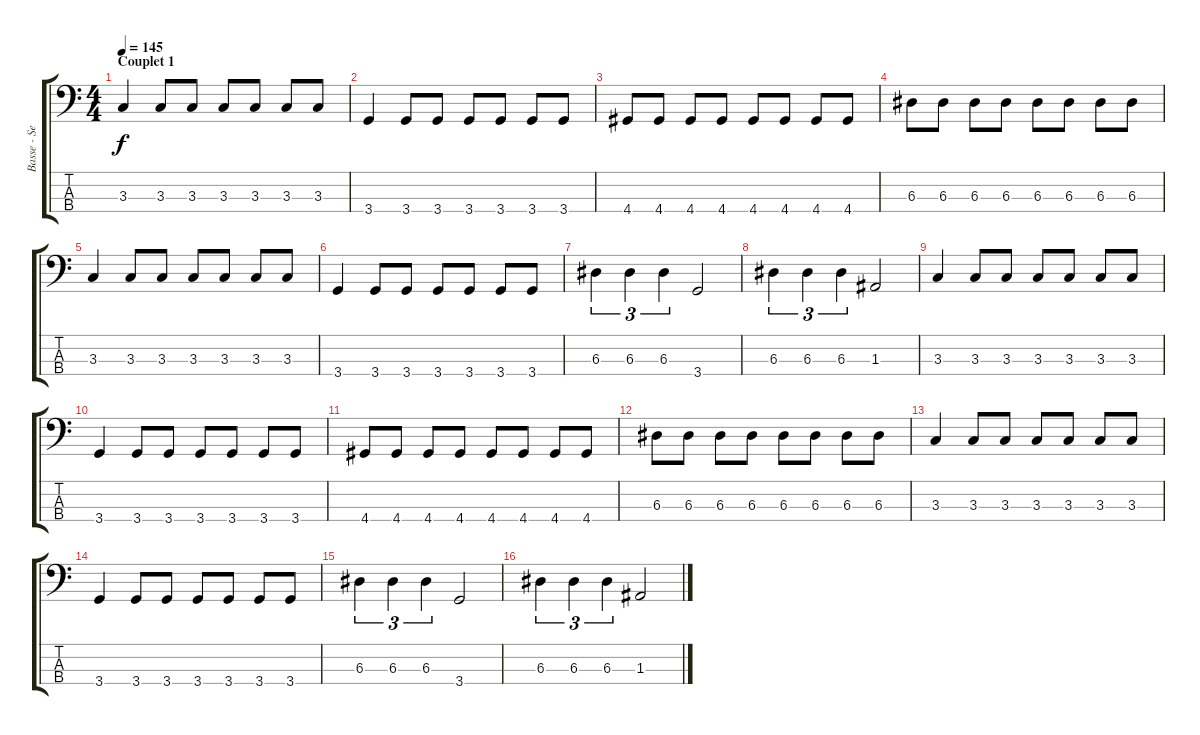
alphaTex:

\track ("Basse - Seb" "Basse - Se") {instrument electricbassfinger}
\staff {score tabs}
\tuning (G2 D2 A1 E1) {hide}
\ts (4 4)
\section ("" "Couplet 1")
\tempo 145
\clef f4
\ks c
3.3.4{dy f instrument electricbassfinger} 3.3.8 3.3.8 3.3.8 3.3.8 3.3.8 3.3.8 |
3.4.4 3.4.8 3.4.8 3.4.8 3.4.8 3.4.8 3.4.8 |
4.4.8 4.4.8 4.4.8 4.4.8 4.4.8 4.4.8 4.4.8 4.4.8 |
6.3.8 6.3.8 6.3.8 6.3.8 6.3.8 6.3.8 6.3.8 6.3.8 |
3.3.4 3.3.8 3.3.8 3.3.8 3.3.8 3.3.8 3.3.8 |
3.4.4 3.4.8 3.4.8 3.4.8 3.4.8 3.4.8 3.4.8 |
6.3.4{tu (3 2)} 6.3.4{tu (3 2)} 6.3.4{tu (3 2)} 3.4.2 |
6.3.4{tu (3 2)} 6.3.4{tu (3 2)} 6.3.4{tu (3 2)} 1.3.2 |
3.3.4 3.3.8 3.3.8 3.3.8 3.3.8 3.3.8 3.3.8 |
3.4.4 3.4.8 3.4.8 3.4.8 3.4.8 3.4.8 3.4.8 |
4.4.8 4.4.8 4.4.8 4.4.8 4.4.8 4.4.8 4.4.8 4.4.8 |
6.3.8 6.3.8 6.3.8 6.3.8 6.3.8 6.3.8 6.3.8 6.3.8 |
3.3.4 3.3.8 3.3.8 3.3.8 3.3.8 3.3.8 3.3.8 |
3.4.4 3.4.8 3.4.8 3.4.8 3.4.8 3.4.8 3.4.8 |
6.3.4{tu (3 2)} 6.3.4{tu (3 2)} 6.3.4{tu (3 2)} 3.4.2 |
6.3.4{tu (3 2)} 6.3.4{tu (3 2)} 6.3.4{tu (3 2)} 1.3.2
